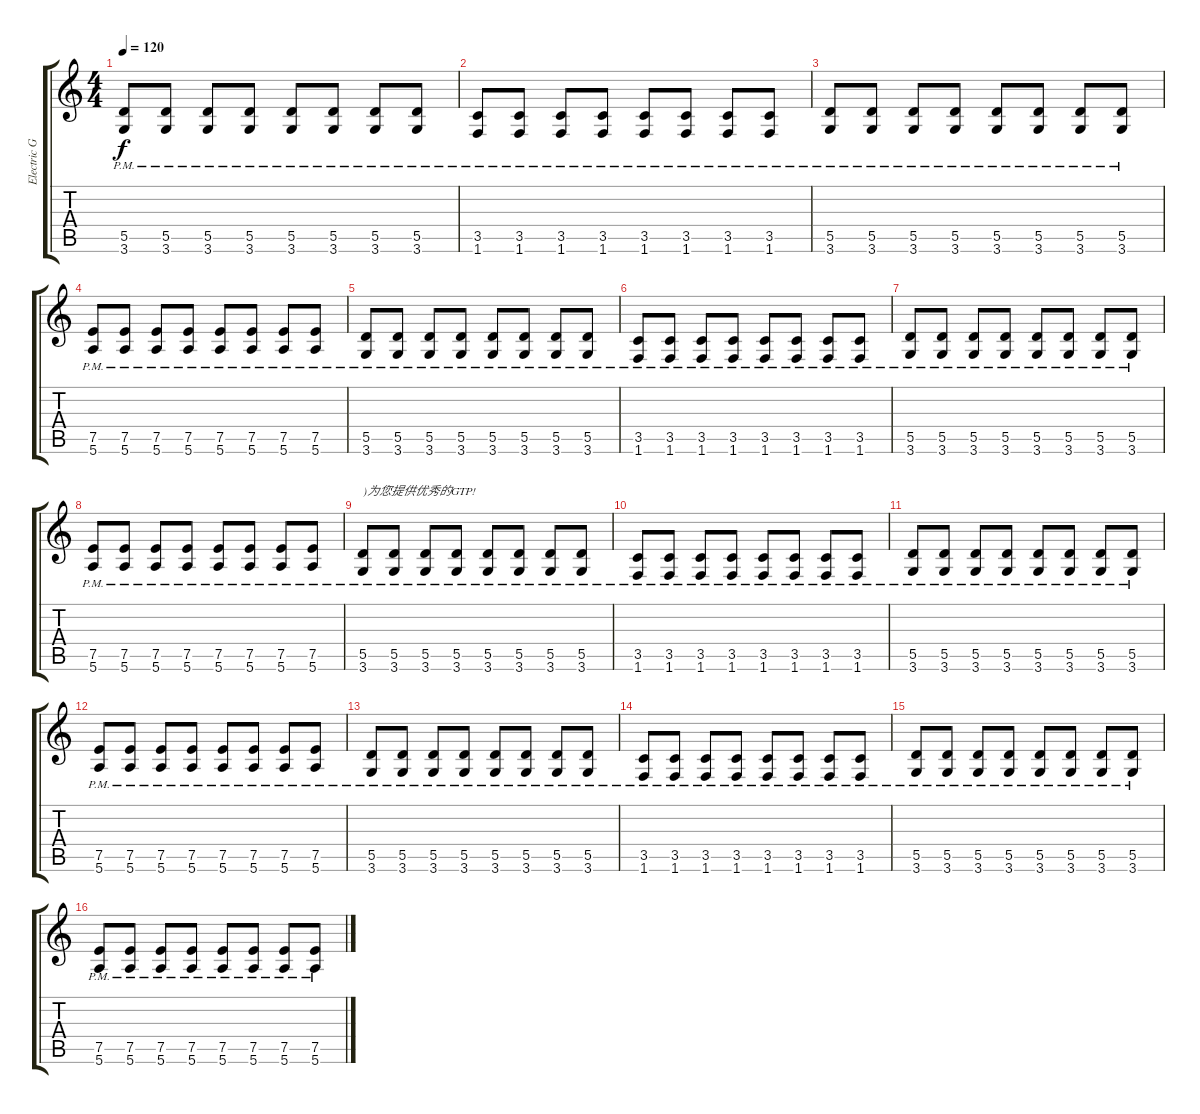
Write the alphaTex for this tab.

\track ("Electric Guitar 1" "Electric G") {instrument distortionguitar}
\staff {score tabs}
\tuning (E4 B3 G3 D3 A2 E2) {hide}
\ts (4 4)
\tempo 120
\clef g2
\ks c
(5.5{pm} 3.6{pm}).8{dy f} (5.5{pm} 3.6{pm}).8 (5.5{pm} 3.6{pm}).8 (5.5{pm} 3.6{pm}).8 (5.5{pm} 3.6{pm}).8 (5.5{pm} 3.6{pm}).8 (5.5{pm} 3.6{pm}).8 (5.5{pm} 3.6{pm}).8 |
(3.5{pm} 1.6{pm}).8 (3.5{pm} 1.6{pm}).8 (3.5{pm} 1.6{pm}).8 (3.5{pm} 1.6{pm}).8 (3.5{pm} 1.6{pm}).8 (3.5{pm} 1.6{pm}).8 (3.5{pm} 1.6{pm}).8 (3.5{pm} 1.6{pm}).8 |
(5.5{pm} 3.6{pm}).8 (5.5{pm} 3.6{pm}).8 (5.5{pm} 3.6{pm}).8 (5.5{pm} 3.6{pm}).8 (5.5{pm} 3.6{pm}).8 (5.5{pm} 3.6{pm}).8 (5.5{pm} 3.6{pm}).8 (5.5{pm} 3.6{pm}).8 |
(7.5{pm} 5.6{pm}).8 (7.5{pm} 5.6{pm}).8 (7.5{pm} 5.6{pm}).8 (7.5{pm} 5.6{pm}).8 (7.5{pm} 5.6{pm}).8 (7.5{pm} 5.6{pm}).8 (7.5{pm} 5.6{pm}).8 (7.5{pm} 5.6{pm}).8 |
(5.5{pm} 3.6{pm}).8 (5.5{pm} 3.6{pm}).8 (5.5{pm} 3.6{pm}).8 (5.5{pm} 3.6{pm}).8 (5.5{pm} 3.6{pm}).8 (5.5{pm} 3.6{pm}).8 (5.5{pm} 3.6{pm}).8 (5.5{pm} 3.6{pm}).8 |
(3.5{pm} 1.6{pm}).8 (3.5{pm} 1.6{pm}).8 (3.5{pm} 1.6{pm}).8 (3.5{pm} 1.6{pm}).8 (3.5{pm} 1.6{pm}).8 (3.5{pm} 1.6{pm}).8 (3.5{pm} 1.6{pm}).8 (3.5{pm} 1.6{pm}).8 |
(5.5{pm} 3.6{pm}).8 (5.5{pm} 3.6{pm}).8 (5.5{pm} 3.6{pm}).8 (5.5{pm} 3.6{pm}).8 (5.5{pm} 3.6{pm}).8 (5.5{pm} 3.6{pm}).8 (5.5{pm} 3.6{pm}).8 (5.5{pm} 3.6{pm}).8 |
(7.5{pm} 5.6{pm}).8 (7.5{pm} 5.6{pm}).8 (7.5{pm} 5.6{pm}).8 (7.5{pm} 5.6{pm}).8 (7.5{pm} 5.6{pm}).8 (7.5{pm} 5.6{pm}).8 (7.5{pm} 5.6{pm}).8 (7.5{pm} 5.6{pm}).8 |
(5.5{pm} 3.6{pm}).8{txt ")为您提供优秀的GTP!"} (5.5{pm} 3.6{pm}).8 (5.5{pm} 3.6{pm}).8 (5.5{pm} 3.6{pm}).8 (5.5{pm} 3.6{pm}).8 (5.5{pm} 3.6{pm}).8 (5.5{pm} 3.6{pm}).8 (5.5{pm} 3.6{pm}).8 |
(3.5{pm} 1.6{pm}).8 (3.5{pm} 1.6{pm}).8 (3.5{pm} 1.6{pm}).8 (3.5{pm} 1.6{pm}).8 (3.5{pm} 1.6{pm}).8 (3.5{pm} 1.6{pm}).8 (3.5{pm} 1.6{pm}).8 (3.5{pm} 1.6{pm}).8 |
(5.5{pm} 3.6{pm}).8 (5.5{pm} 3.6{pm}).8 (5.5{pm} 3.6{pm}).8 (5.5{pm} 3.6{pm}).8 (5.5{pm} 3.6{pm}).8 (5.5{pm} 3.6{pm}).8 (5.5{pm} 3.6{pm}).8 (5.5{pm} 3.6{pm}).8 |
(7.5{pm} 5.6{pm}).8 (7.5{pm} 5.6{pm}).8 (7.5{pm} 5.6{pm}).8 (7.5{pm} 5.6{pm}).8 (7.5{pm} 5.6{pm}).8 (7.5{pm} 5.6{pm}).8 (7.5{pm} 5.6{pm}).8 (7.5{pm} 5.6{pm}).8 |
(5.5{pm} 3.6{pm}).8 (5.5{pm} 3.6{pm}).8 (5.5{pm} 3.6{pm}).8 (5.5{pm} 3.6{pm}).8 (5.5{pm} 3.6{pm}).8 (5.5{pm} 3.6{pm}).8 (5.5{pm} 3.6{pm}).8 (5.5{pm} 3.6{pm}).8 |
(3.5{pm} 1.6{pm}).8 (3.5{pm} 1.6{pm}).8 (3.5{pm} 1.6{pm}).8 (3.5{pm} 1.6{pm}).8 (3.5{pm} 1.6{pm}).8 (3.5{pm} 1.6{pm}).8 (3.5{pm} 1.6{pm}).8 (3.5{pm} 1.6{pm}).8 |
(5.5{pm} 3.6{pm}).8 (5.5{pm} 3.6{pm}).8 (5.5{pm} 3.6{pm}).8 (5.5{pm} 3.6{pm}).8 (5.5{pm} 3.6{pm}).8 (5.5{pm} 3.6{pm}).8 (5.5{pm} 3.6{pm}).8 (5.5{pm} 3.6{pm}).8 |
(7.5{pm} 5.6{pm}).8 (7.5{pm} 5.6{pm}).8 (7.5{pm} 5.6{pm}).8 (7.5{pm} 5.6{pm}).8 (7.5{pm} 5.6{pm}).8 (7.5{pm} 5.6{pm}).8 (7.5{pm} 5.6{pm}).8 (7.5{pm} 5.6{pm}).8
